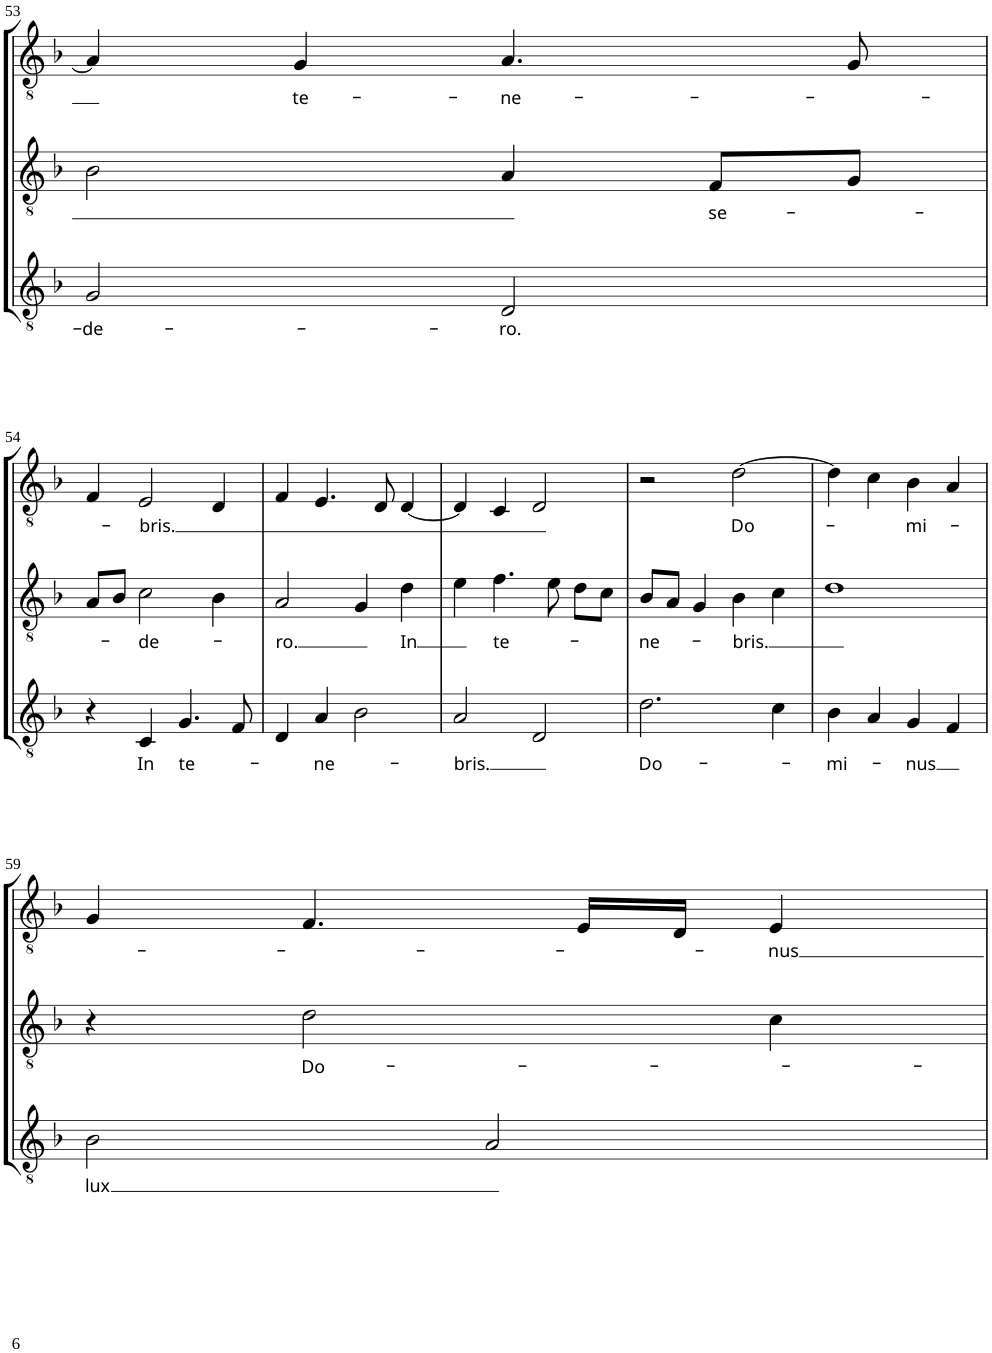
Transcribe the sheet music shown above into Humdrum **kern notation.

**kern	**text	**kern	**text	**kern	**text
*part3	*part3	*part2	*part2	*part1	*part1
*staff3	*staff3	*staff2	*staff2	*staff1	*staff1
!!LO:PB:g=z
*clefGv2	*	*clefGv2	*	*clefGv2	*
*k[b-]	*	*k[b-]	*	*k[b-]	*
*d:	*	*d:	*	*d:	*
*M2/2	*	*M2/2	*	*M2/2	*
*met(c|)	*	*met(c|)	*	*met(c|)	*
=53	=53	=53	=53	=53	=53
!	!LO:LY:b	!	!	!	!
2G/	-de-	2B-\	.	4A/]	.
!	!	!	!	!	!LO:LY:b
.	.	.	.	4G/	te-
!	!LO:LY:b	!	!	!	!LO:LY:b
2D/	-ro.	4A/	.	4.A/	-ne-
!	!	!	!LO:LY:b	!	!
.	.	8F/L	se-	.	.
.	.	8G/J	.	8G/	.
!!LO:LB:g=z
=54	=54	=54	=54	=54	=54
4r	.	8A/L	.	4F/	.
.	.	8B-/J	.	.	.
!	!LO:LY:b	!	!LO:LY:b	!	!LO:LY:b
4C/	In	2c\	-de-	2E/	-bris.
!	!LO:LY:b	!	!	!	!
4.G/	te-	.	.	.	.
.	.	4B-\	.	4D/	.
8F/	.	.	.	.	.
=55	=55	=55	=55	=55	=55
!	!	!	!LO:LY:b	!	!
4D/	.	2A/	-ro.	4F/	.
!	!LO:LY:b	!	!	!	!
4A/	-ne-	.	.	4.E/	.
2B-\	.	4G/	.	.	.
.	.	.	.	8D/	.
!	!	!	!LO:LY:b	!	!
.	.	4d\	In	[4D/	.
=56	=56	=56	=56	=56	=56
!	!LO:LY:b	!	!	!	!
2A/	-bris.	4e\	.	4D/]	.
!	!	!	!LO:LY:b	!	!
.	.	4.f\	te-	4C/	.
2D/	.	.	.	2D/	.
.	.	8e\	.	.	.
.	.	8d\L	.	.	.
.	.	8c\J	.	.	.
=57	=57	=57	=57	=57	=57
!	!LO:LY:b	!	!LO:LY:b	!	!
2.d\	Do-	8B-/L	-ne-	2r	.
.	.	8A/J	.	.	.
.	.	4G/	.	.	.
!	!	!	!LO:LY:b	!	!LO:LY:b
.	.	4B-\	-bris.	[2d\	Do-
4c\	.	4c\	.	.	.
=58	=58	=58	=58	=58	=58
!	!LO:LY:b	!	!	!	!
4B-\	-mi-	1d	.	4d\]	.
4A/	.	.	.	4c\	.
!	!LO:LY:b	!	!	!	!LO:LY:b
4G/	-nus	.	.	4B-\	-mi-
4F/	.	.	.	4A/	.
!!LO:LB:g=z
=59	=59	=59	=59	=59	=59
!	!LO:LY:b	!	!	!	!
2B-\	lux	4r	.	4G/	.
!	!	!	!LO:LY:b	!	!
.	.	2d\	Do-	4.F/	.
2A/	.	.	.	.	.
.	.	.	.	16E/LL	.
.	.	.	.	16D/JJ	.
!	!	!	!	!	!LO:LY:b
.	.	4c\	.	4E/	-nus
=	=	=	=	=	=
*-	*-	*-	*-	*-	*-
